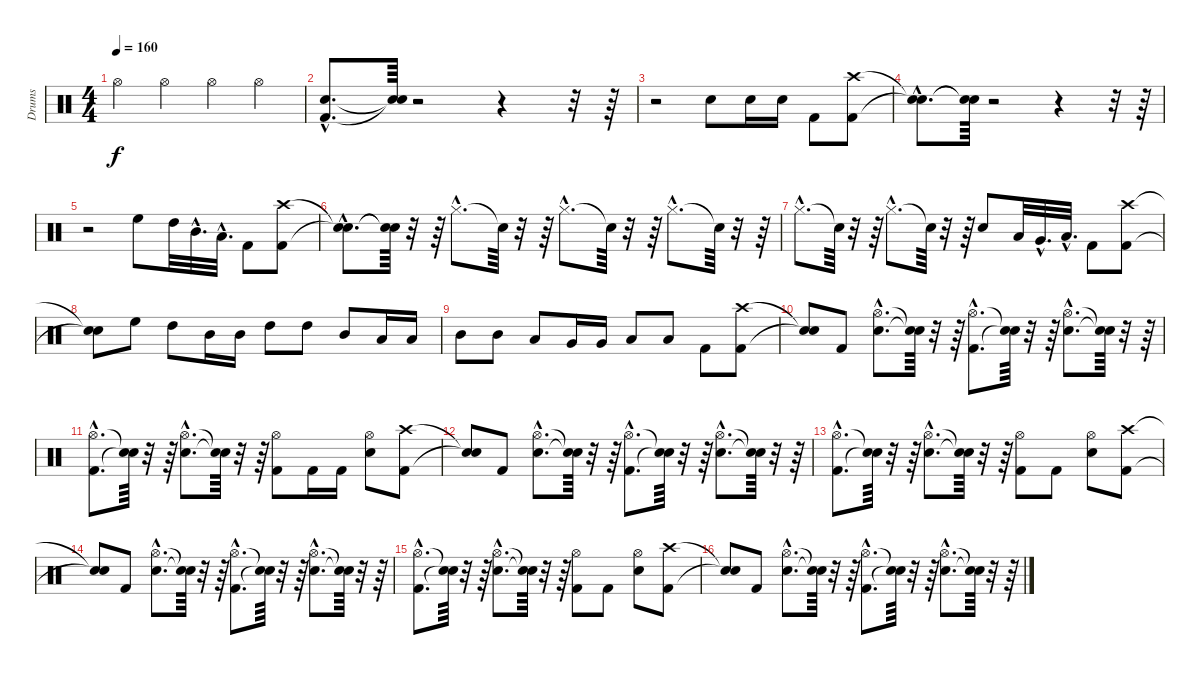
\track ("Drums" "Drums") {instrument percussion}
\staff {score}
\articulation defaults
\ts (4 4)
\tempo 160
\clef neutral
\ks c "Hi-Hat (open)".4{dy f} "Hi-Hat (open)".4 "Hi-Hat (open)".4 "Hi-Hat (open)".4
|
("Kick (hit) 2"{hac} "Snare (hit) 2"{hac}).8{d} ("Snare (hit)"{t} "Snare (hit)"{t}).64 r.2 r.4 r.32 r.64 |
r.2 "Snare (hit) 2".8 "Snare (hit) 2".16 "Snare (hit) 2".16 "Kick (hit) 2".8 ("Kick (hit) 2" "Crash high (hit)").8 |
("Snare (hit)"{hac t} "Snare (hit)"{hac t}).8{d} ("Snare (hit)"{t} "Snare (hit)"{t}).64 r.2 r.4 r.32 r.64 |
r.2 "High Floor Tom (hit)".8 "High Tom (hit)".32 "Mid Tom (hit)"{hac}.32{d} "Low Tom (hit)"{hac}.32{d} "Kick (hit) 2".8 ("Kick (hit) 2" "Crash high (hit)").8 |
("Snare (hit)"{hac t} "Snare (hit)"{hac t}).8{d} ("Snare (hit)"{t} "Snare (hit)"{t}).64 r.32 r.64 "Hi-Hat (closed)"{hac}.8{d} "Snare (hit)"{t}.64 r.32 r.64 "Hi-Hat (closed)"{hac}.8{d} "Snare (hit)"{t}.64 r.32 r.64 "Hi-Hat (closed)"{hac}.8{d} "Snare (hit)"{t}.64 r.32 r.64 |
"Hi-Hat (closed)"{hac}.8{d} "Snare (hit)"{t}.64 r.32 r.64 "Hi-Hat (closed)"{hac}.8{d} "Snare (hit)"{t}.64 r.32 r.64 "Snare (hit) 2".8 "Low Tom (hit)".32 "Very Low Tom (hit)"{hac}.32{d} "Low Floor Tom (hit)"{hac}.32{d} "Kick (hit) 2".8 ("Kick (hit) 2" "Crash high (hit)").8 |
("Snare (hit)"{t} "Snare (hit)"{t}).8 "High Floor Tom (hit)".8 "High Tom (hit)".8 "Mid Tom (hit)".16 "Mid Tom (hit)".16 "High Tom (hit)".8 "High Tom (hit)".8 "Mid Tom (hit)".8 "Low Tom (hit)".16 "Low Tom (hit)".16 |
"Mid Tom (hit)".8 "Mid Tom (hit)".8 "Low Tom (hit)".8 "Very Low Tom (hit)".16 "Very Low Tom (hit)".16 "Low Tom (hit)".8 "Low Tom (hit)".8 "Kick (hit) 2".8 ("Kick (hit) 2" "Crash high (hit)").8 |
("Snare (hit)"{t} "Snare (hit)"{t}).8 "Kick (hit) 2".8 ("Snare (hit) 2"{hac} "Hi-Hat (open)"{hac}).8{d} ("Snare (hit)"{t} "Snare (hit)"{t}).64 r.32 r.64 ("Kick (hit) 2"{hac} "Hi-Hat (open)"{hac}).8{d} ("Snare (hit)"{t} "Snare (hit)"{t}).64 r.32 r.64 ("Snare (hit) 2"{hac} "Hi-Hat (open)"{hac}).8{d} ("Snare (hit)"{t} "Snare (hit)"{t}).64 r.32 r.64 |
("Kick (hit) 2"{hac} "Hi-Hat (open)"{hac}).8{d} ("Snare (hit)"{t} "Snare (hit)"{t}).64 r.32 r.64 ("Snare (hit) 2"{hac} "Hi-Hat (open)"{hac}).8{d} ("Snare (hit)"{t} "Snare (hit)"{t}).64 r.32 r.64 ("Kick (hit) 2" "Hi-Hat (open)").8 "Kick (hit) 2".16 "Kick (hit) 2".16 ("Snare (hit) 2" "Hi-Hat (open)").8 ("Kick (hit) 2" "Crash high (hit)").8 |
("Snare (hit)"{t} "Snare (hit)"{t}).8 "Kick (hit) 2".8 ("Snare (hit) 2"{hac} "Hi-Hat (open)"{hac}).8{d} ("Snare (hit)"{t} "Snare (hit)"{t}).64 r.32 r.64 ("Kick (hit) 2"{hac} "Hi-Hat (open)"{hac}).8{d} ("Snare (hit)"{t} "Snare (hit)"{t}).64 r.32 r.64 ("Snare (hit) 2"{hac} "Hi-Hat (open)"{hac}).8{d} ("Snare (hit)"{t} "Snare (hit)"{t}).64 r.32 r.64 |
("Kick (hit) 2"{hac} "Hi-Hat (open)"{hac}).8{d} ("Snare (hit)"{t} "Snare (hit)"{t}).64 r.32 r.64 ("Snare (hit) 2"{hac} "Hi-Hat (open)"{hac}).8{d} ("Snare (hit)"{t} "Snare (hit)"{t}).64 r.32 r.64 ("Kick (hit) 2" "Hi-Hat (open)").8 "Kick (hit) 2".8 ("Snare (hit) 2" "Hi-Hat (open)").8 ("Kick (hit) 2" "Crash high (hit)").8 |
("Snare (hit)"{t} "Snare (hit)"{t}).8 "Kick (hit) 2".8 ("Snare (hit) 2"{hac} "Hi-Hat (open)"{hac}).8{d} ("Snare (hit)"{t} "Snare (hit)"{t}).64 r.32 r.64 ("Kick (hit) 2"{hac} "Hi-Hat (open)"{hac}).8{d} ("Snare (hit)"{t} "Snare (hit)"{t}).64 r.32 r.64 ("Snare (hit) 2"{hac} "Hi-Hat (open)"{hac}).8{d} ("Snare (hit)"{t} "Snare (hit)"{t}).64 r.32 r.64 |
("Kick (hit) 2"{hac} "Hi-Hat (open)"{hac}).8{d} ("Snare (hit)"{t} "Snare (hit)"{t}).64 r.32 r.64 ("Snare (hit) 2"{hac} "Hi-Hat (open)"{hac}).8{d} ("Snare (hit)"{t} "Snare (hit)"{t}).64 r.32 r.64 ("Kick (hit) 2" "Hi-Hat (open)").8 "Kick (hit) 2".8 ("Snare (hit) 2" "Hi-Hat (open)").8 ("Kick (hit) 2" "Crash high (hit)").8 |
("Snare (hit)"{t} "Snare (hit)"{t}).8 "Kick (hit) 2".8 ("Snare (hit) 2"{hac} "Hi-Hat (open)"{hac}).8{d} ("Snare (hit)"{t} "Snare (hit)"{t}).64 r.32 r.64 ("Kick (hit) 2"{hac} "Hi-Hat (open)"{hac}).8{d} ("Snare (hit)"{t} "Snare (hit)"{t}).64 r.32 r.64 ("Snare (hit) 2"{hac} "Hi-Hat (open)"{hac}).8{d} ("Snare (hit)"{t} "Snare (hit)"{t}).64 r.32 r.64
